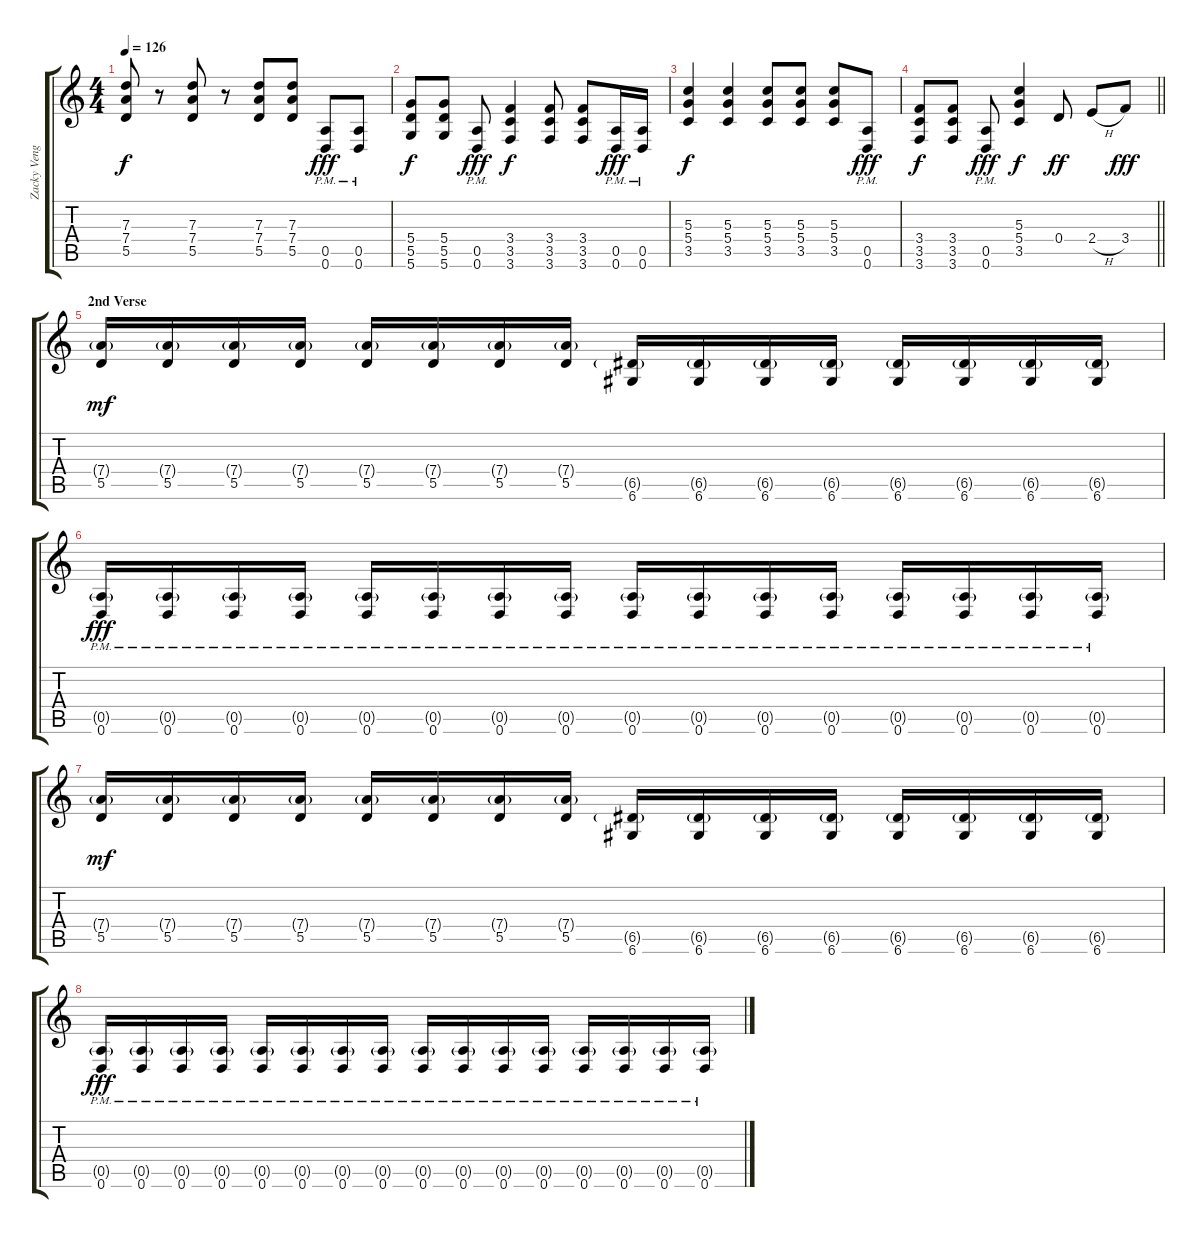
\track ("Zacky Vengeance" "Zacky Veng") {instrument distortionguitar}
\staff {score tabs}
\tuning (E4 B3 G3 D3 A2 D2) {hide}
\ts (4 4)
\tempo 126
\clef g2
\ks c
(7.3 7.4 5.5).8{dy f} r.8 (7.3 7.4 5.5).8 r.8 (7.3 7.4 5.5).8 (7.3 7.4 5.5).8 (0.5{pm} 0.6{pm}).8{dy fff} (0.5{pm} 0.6{pm}).8 |
(5.4 5.5 5.6).8{dy f} (5.4 5.5 5.6).8 (0.5{pm} 0.6{pm}).8{dy fff} (3.4 3.5 3.6).4{dy f} (3.4 3.5 3.6).8 (3.4 3.5 3.6).8 (0.5{pm} 0.6{pm}).16{dy fff} (0.5{pm} 0.6{pm}).16 |
(5.3 5.4 3.5).4{dy f} (5.3 5.4 3.5).4 (5.3 5.4 3.5).8 (5.3 5.4 3.5).8 (5.3 5.4 3.5).8 (0.5{pm} 0.6{pm}).8{dy fff} |
\barLineRight lightlight
(3.4 3.5 3.6).8{dy f} (3.4 3.5 3.6).8 (0.5{pm} 0.6{pm}).8{dy fff} (5.3 5.4 3.5).4{dy f} 0.4.8{dy ff} 2.4{h}.8 3.4.8{dy fff} |
\section ("" "2nd Verse")
(7.4{g} 5.5).16{dy mf volume 14} (7.4{g} 5.5).16 (7.4{g} 5.5).16 (7.4{g} 5.5).16 (7.4{g} 5.5).16 (7.4{g} 5.5).16 (7.4{g} 5.5).16 (7.4{g} 5.5).16 (6.5{g} 6.6).16 (6.5{g} 6.6).16 (6.5{g} 6.6).16 (6.5{g} 6.6).16 (6.5{g} 6.6).16 (6.5{g} 6.6).16 (6.5{g} 6.6).16 (6.5{g} 6.6).16 |
(0.5{g pm} 0.6{pm}).16{dy fff} (0.5{g pm} 0.6{pm}).16 (0.5{g pm} 0.6{pm}).16 (0.5{g pm} 0.6{pm}).16 (0.5{g pm} 0.6{pm}).16 (0.5{g pm} 0.6{pm}).16 (0.5{g pm} 0.6{pm}).16 (0.5{g pm} 0.6{pm}).16 (0.5{g pm} 0.6{pm}).16 (0.5{g pm} 0.6{pm}).16 (0.5{g pm} 0.6{pm}).16 (0.5{g pm} 0.6{pm}).16 (0.5{g pm} 0.6{pm}).16 (0.5{g pm} 0.6{pm}).16 (0.5{g pm} 0.6{pm}).16 (0.5{g pm} 0.6{pm}).16 |
(7.4{g} 5.5).16{dy mf} (7.4{g} 5.5).16 (7.4{g} 5.5).16 (7.4{g} 5.5).16 (7.4{g} 5.5).16 (7.4{g} 5.5).16 (7.4{g} 5.5).16 (7.4{g} 5.5).16 (6.5{g} 6.6).16 (6.5{g} 6.6).16 (6.5{g} 6.6).16 (6.5{g} 6.6).16 (6.5{g} 6.6).16 (6.5{g} 6.6).16 (6.5{g} 6.6).16 (6.5{g} 6.6).16 |
(0.5{g pm} 0.6{pm}).16{dy fff} (0.5{g pm} 0.6{pm}).16 (0.5{g pm} 0.6{pm}).16 (0.5{g pm} 0.6{pm}).16 (0.5{g pm} 0.6{pm}).16 (0.5{g pm} 0.6{pm}).16 (0.5{g pm} 0.6{pm}).16 (0.5{g pm} 0.6{pm}).16 (0.5{g pm} 0.6{pm}).16 (0.5{g pm} 0.6{pm}).16 (0.5{g pm} 0.6{pm}).16 (0.5{g pm} 0.6{pm}).16 (0.5{g pm} 0.6{pm}).16 (0.5{g pm} 0.6{pm}).16 (0.5{g pm} 0.6{pm}).16 (0.5{g pm} 0.6{pm}).16
